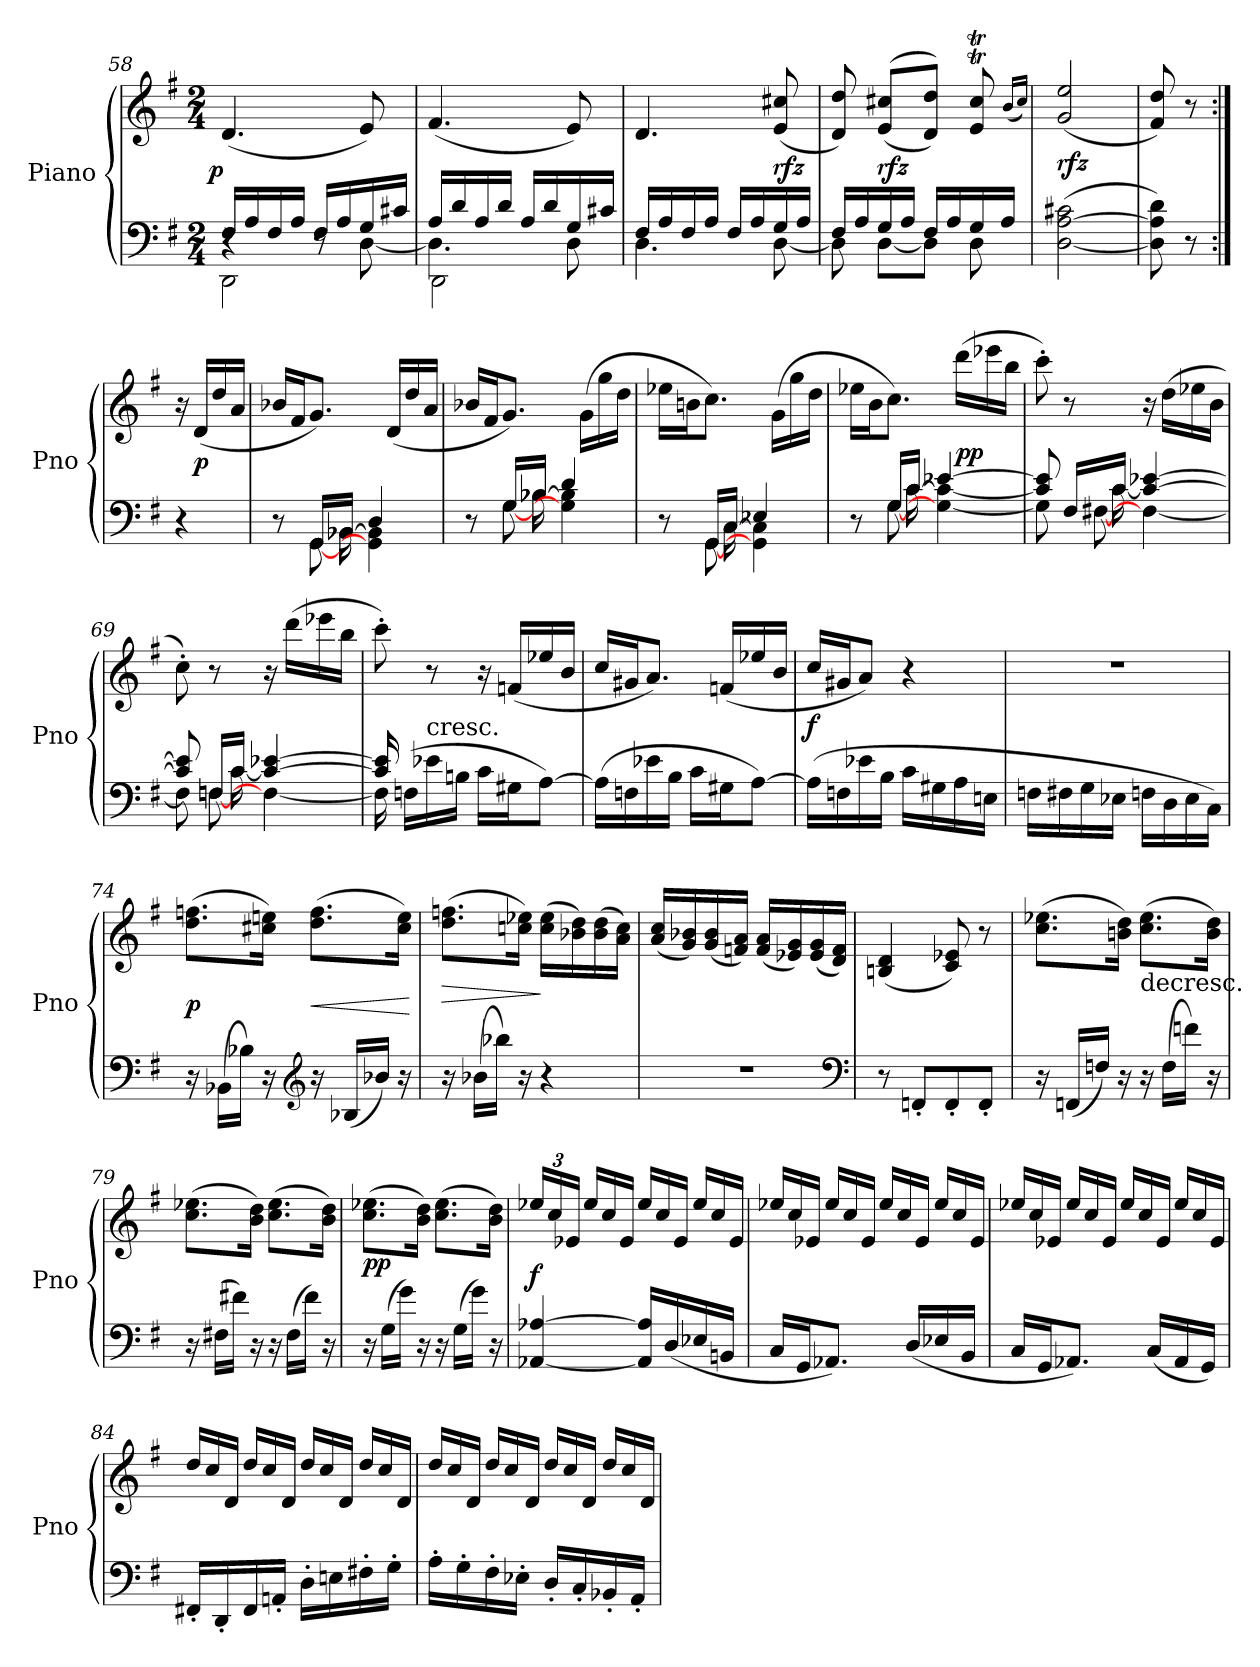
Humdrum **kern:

**kern	**kern	**dynam
*part1	*part1	*part1
*staff2	*staff1	*staff1/2
*I"Piano	*	*
*I'Pno	*	*
*clefF4	*clefG2	*
*k[f#]	*k[f#]	*
*G:	*G:	*
*M2/4	*M2/4	*
=58	=58	=58
*^	*	*
*	*^	*	*
!	!	!	!	!LO:DY:rj
16F#LL	4r	2DD\	(4.d	p
16A	.	.	.	.
16F#	.	.	.	.
16AJJ	.	.	.	.
16F#LL	8r	.	.	.
16A	.	.	.	.
16G	[8D\	.	8e)	.
16c#XJJ	.	.	.	.
=59	=59	=59	=59	=59
16ALL	4.D\]	2DD\	(4.f#	.
16d	.	.	.	.
16A	.	.	.	.
16dJJ	.	.	.	.
16ALL	.	.	.	.
16d	.	.	.	.
16G	8D	.	8e)	.
16c#XJJ	.	.	.	.
*	*v	*v	*	*
=60	=60	=60	=60
16F#LL	4.D	4.d	.
16A	.	.	.
16F#	.	.	.
16AJJ	.	.	.
16F#LL	.	.	.
16A	.	.	.
16G	[8D	(8e 8cc#X	rfz
16AJJ	.	.	.
=61	=61	=61	=61
16F#LL	8D]	8d 8dd)	.
16A	.	.	.
16G	[8DL	(<(>8e 8cc#XL	rfz
16AJJ	.	.	.
16F#LL	8DJ]	8d 8ddJ))	.
16A	.	.	.
16G	8D	8eT 8cc#T	.
16AJJ	.	.	.
*v	*v	*	*
.	(16qbLL	.
.	16qcc#JJ)	.
=62	=62	=62
([2D [2A 2c#X	(>2g/ 2ee/	rfz
=63	=63	=63
8D] 8A] 8d)	8f# 8dd)	.
8r	8r	.
=:|!	=:|!	=:|!
4r	16r	.
.	(16dLL	p
.	16dd	.
.	16aJJ	.
=64	=64	=64
*^	*	*
8r	8ryy	16b-XLL	.
.	.	16f#J	.
!	!LO:N:vis=8	!	!
16GGLL	[16GG	8.gJ)	.
[16BB-XJJ	16BB-X	.	.
4D	4GG] 4BB-]	.	.
.	.	(16dLL	.
.	.	16dd	.
.	.	16aJJ	.
=65	=65	=65	=65
8r	8ryy	16b-XLL	.
.	.	16f#J	.
!	!LO:N:vis=8	!	!
16GLL	[16G	8.gJ)	.
[16B-XJJ	16B-X	.	.
4d	4G] 4B-]	.	.
.	.	(16gLL	.
.	.	16gg	.
.	.	16ddJJ	.
=66	=66	=66	=66
8r	8ryy	16ee-XLL	.
.	.	16bnJ	.
!	!LO:N:vis=8	!	!
16GGLL	[16GG	8.ccJ)	.
[16CJJ	16C	.	.
4E-X	4GG] 4C]	.	.
.	.	(16gLL	.
.	.	16gg	.
.	.	16ddJJ	.
=67	=67	=67	=67
8r	8ryy	16ee-XLL	.
.	.	16bJ	.
!	!LO:N:vis=8	!	!
16GLL	[16G	8.ccJ)	.
[16cJJ	16c	.	.
[4e-X	4G_ 4c_	.	.
.	.	(16dddLL	pp
.	.	16eee-X	.
.	.	16bbJJ	.
=68	=68	=68	=68
8c] 8e-]	8G]	8ccc')	.
!	!LO:N:vis=8	!	!
16F#LL	[16F#X	8r	.
16cJJ	[16c	.	.
4c_ [4e-X	4F#_	16r	.
.	.	(16ddLL	.
.	.	16ee-X	.
.	.	16bJJ	.
=69	=69	=69	=69
8c] 8e-]	8F#]	8cc')	.
!	!LO:N:vis=8	!	!
16FnLL	[16Fn	8r	.
16cJJ	[16c	.	.
4c_ [4e-X	4F_	16r	.
.	.	(16dddLL	.
.	.	16eee-X	.
.	.	16bbJJ	.
=70	=70	=70	=70
16c] 16e-]	16F]	8ccc')	.
8.ryy	(16FnLL	.	.
!	!	!LO:TX:c:t=cresc.	!
.	16e-X	8r	.
.	16BnJJ	.	.
4ryy	16cLL	16r	.
.	16G#XJ	(16fn/LL	.
.	[8AJ)	16ee-X/	.
.	.	16b/JJ	.
*v	*v	*	*
=71	=71	=71
(16ALL]	16ccLL	.
16Fn	16g#XJ	.
16e-X	8.aJ)	.
16BJJ	.	.
16cLL	.	.
16G#XJ	(16fn/LL	.
[8AJ)	16ee-X/	.
.	16b/JJ	.
=72	=72	=72
(16ALL]	16ccLL	f
16Fn	16g#XJ	.
16e-X	8aJ)	.
16BJJ	.	.
16cLL	4r	.
16G#X	.	.
16A	.	.
16EnJJ	.	.
=73	=73	=73
16FnLL	2r	.
16F#X	.	.
16G	.	.
16E-XJJ	.	.
16FnLL	.	.
16D	.	.
16E-	.	.
16CJJ)	.	.
=74	=74	=74
16r	(8.dd 8.ffnL	p
(16BB-XLL	.	.
16B-XJJ)	.	.
16r	16cc#X 16eenJk)	.
*clefG2	*	*
16r	(8.dd 8.ffL	<
(16B-XLL	.	.
16b-XJJ)	.	.
16r	16cc# 16eeJk)	.
.	.	[
=75	=75	=75
16r	(8.dd 8.ffnL	>
(16b-XLL	.	.
16bb-XJJ)	.	.
16r	16ccn 16ee-XJk)	.
4r	(16cc 16ee-LL	]
.	16b-X 16dd)	.
.	(16b- 16dd	.
.	16a 16ccJJ)	.
=76	=76	=76
2r	(16a 16ccLL	.
.	16g 16b-X)	.
.	(16g 16b-	.
.	16fn 16aJJ)	.
.	(16f 16aLL	.
.	16e-X 16g)	.
.	(16e- 16g	.
.	16d 16fJJ)	.
*clefF4	*	*
=77	=77	=77
8r	(4Bn 4d	.
8FFn'L	.	.
8FF'	8c 8e-X)	.
8FF'J	8r	.
=78	=78	=78
16r	(8.cc 8.ee-XL	.
(16FFnLL	.	.
16FnJJ)	.	.
16r	16bn 16ddJk)	.
!	!LO:TX:c:t=decresc.	!
16r	(8.cc 8.ee-L	.
(16FLL	.	.
16fnJJ)	.	.
16r	16b 16ddJk)	.
=79	=79	=79
16r	(8.cc 8.ee-XL	.
(16F#XLL	.	.
16f#XJJ)	.	.
16r	16b 16ddJk)	.
16r	(8.cc 8.ee-L	.
(16F#LL	.	.
16f#JJ)	.	.
16r	16b 16ddJk)	.
=80	=80	=80
16r	(8.cc 8.ee-XL	pp
(16GLL	.	.
16gJJ)	.	.
16r	16b 16ddJk)	.
16r	(8.cc 8.ee-L	.
(16GLL	.	.
16gJJ)	.	.
16r	16b 16ddJk)	.
=81	=81	=81
*	*Xbrackettup	*
[4AA-X/ [4A-X/	24ee-X/LL	f
.	24cc/	.
.	24e-X/JJ	.
*	*Xtuplet	*
.	24ee-/LL	.
.	24cc/	.
.	24e-/JJ	.
16AA-]/ 16A-]/LL	24ee-/LL	.
.	24cc/	.
(16D/	.	.
.	24e-/JJ	.
16E-X/	24ee-/LL	.
.	24cc/	.
16BBn/JJ	.	.
.	24e-/JJ	.
=82	=82	=82
16CLL	24ee-X/LL	.
.	24cc/	.
16GGJ	.	.
.	24e-X/JJ	.
8.AA-XJ)	24ee-/LL	.
.	24cc/	.
.	24e-/JJ	.
.	24ee-/LL	.
.	24cc/	.
(16DLL	.	.
.	24e-/JJ	.
16E-X	24ee-/LL	.
.	24cc/	.
16BBJJ	.	.
.	24e-/JJ	.
=83	=83	=83
16CLL	24ee-X/LL	.
.	24cc/	.
16GGJ	.	.
.	24e-X/JJ	.
8.AA-XJ)	24ee-/LL	.
.	24cc/	.
.	24e-/JJ	.
.	24ee-/LL	.
.	24cc/	.
(16CLL	.	.
.	24e-/JJ	.
16AA-	24ee-/LL	.
.	24cc/	.
16GGJJ)	.	.
.	24e-/JJ	.
=84	=84	=84
16FF#X'LL	24ddLL	.
.	24cc	.
16DD'	.	.
.	24dJJ	.
16FF#	24ddLL	.
.	24cc	.
16AAn'JJ	.	.
.	24dJJ	.
16D'LL	24ddLL	.
.	24cc	.
16En	.	.
.	24dJJ	.
16F#X'	24ddLL	.
.	24cc	.
16G'JJ	.	.
.	24dJJ	.
=85	=85	=85
16A'LL	24ddLL	.
.	24cc	.
16G'	.	.
.	24dJJ	.
16F#'	24ddLL	.
.	24cc	.
16E-X'JJ	.	.
.	24dJJ	.
16D'LL	24ddLL	.
.	24cc	.
16C'	.	.
.	24dJJ	.
16BB-X'	24ddLL	.
.	24cc	.
16AA'JJ	.	.
.	24dJJ	.
=	=	=
*-	*-	*-
